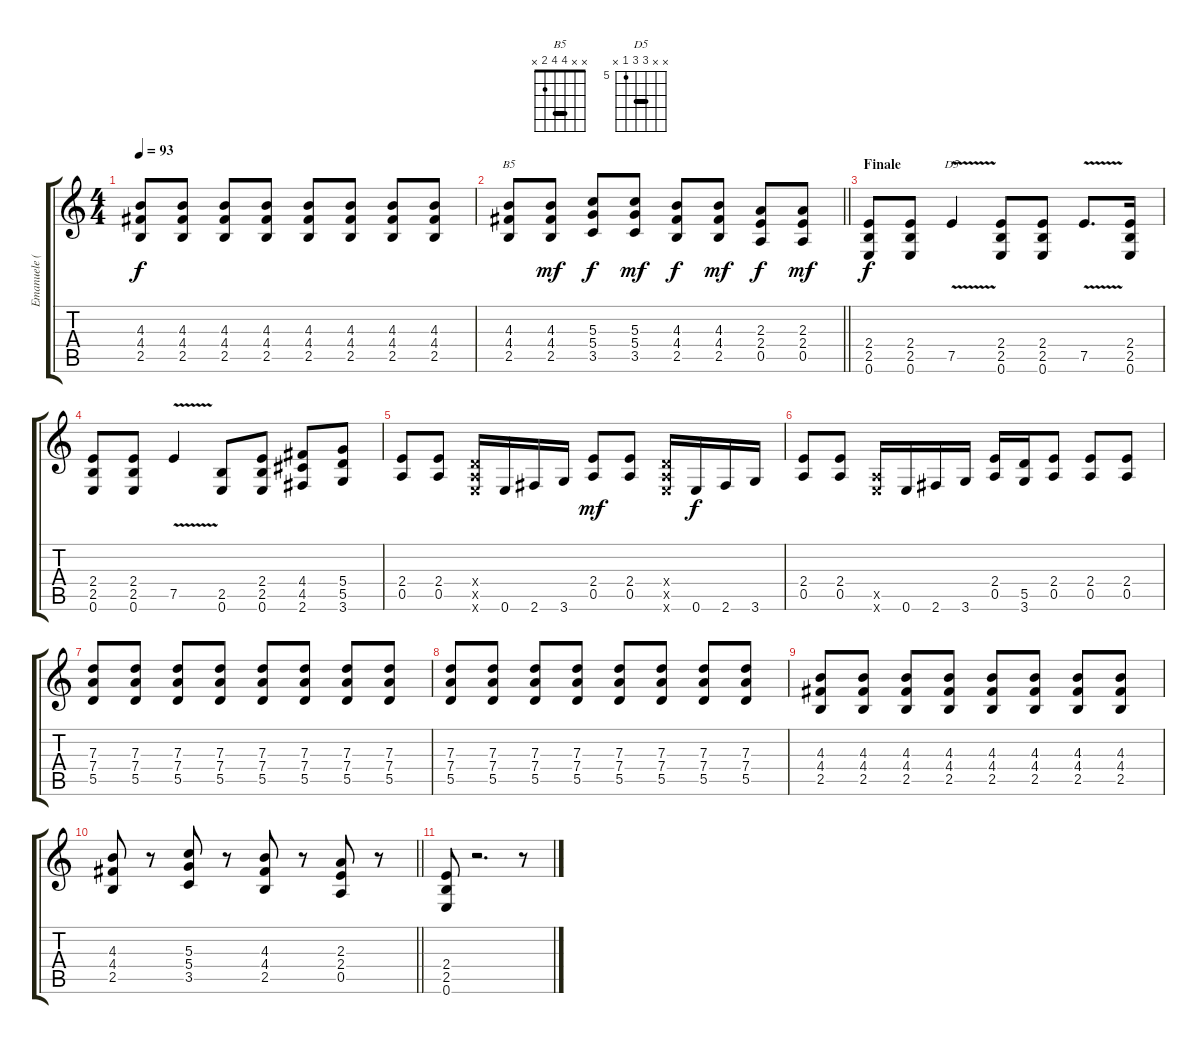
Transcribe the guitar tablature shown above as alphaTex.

\track ("Emanuele (Chitarra 1)" "Emanuele (") {instrument distortionguitar}
\staff {score tabs}
\tuning (E4 B3 G3 D3 A2 E2) {hide}
\chord ("B5" x x 4 4 2 x) {barre 4}
\chord ("D5" x x 7 7 5 x) {firstfret 5 barre 7}
\ts (4 4)
\tempo 93
\clef g2
\ks c
(4.3 4.4 2.5).8{dy f} (4.3 4.4 2.5).8 (4.3 4.4 2.5).8 (4.3 4.4 2.5).8 (4.3 4.4 2.5).8 (4.3 4.4 2.5).8 (4.3 4.4 2.5).8 (4.3 4.4 2.5).8 |
\barLineRight lightlight
(4.3 4.4 2.5).8{ch "B5"} (4.3 4.4 2.5).8{dy mf} (5.3 5.4 3.5).8{dy f} (5.3 5.4 3.5).8{dy mf} (4.3 4.4 2.5).8{dy f} (4.3 4.4 2.5).8{dy mf} (2.3 2.4 0.5).8{dy f} (2.3 2.4 0.5).8{dy mf} |
\section ("" "Finale")
(2.4 2.5 0.6).8{dy f} (2.4 2.5 0.6).8 7.5{v}.4{ch "D5"} (2.4 2.5 0.6).8 (2.4 2.5 0.6).8 7.5{v}.8{d} (2.4 2.5 0.6).16 |
(2.4 2.5 0.6).8 (2.4 2.5 0.6).8 7.5{v}.4 (2.5 0.6).8 (2.4 2.5 0.6).8 (4.4 4.5 2.6).8 (5.4 5.5 3.6).8 |
(2.4 0.5).8 (2.4 0.5).8 (0.4{x} 0.5{x} 0.6{x}).16 0.6.16 2.6.16 3.6.16 (2.4 0.5).8{dy mf} (2.4 0.5).8 (0.4{x} 0.5{x} 0.6{x}).16 0.6.16{dy f} 2.6.16 3.6.16 |
(2.4 0.5).8 (2.4 0.5).8 (0.5{x} 0.6{x}).16 0.6.16 2.6.16 3.6.16 (2.4 0.5).16 (5.5 3.6).16 (2.4 0.5).8 (2.4 0.5).8 (2.4 0.5).8 |
(7.3 7.4 5.5).8 (7.3 7.4 5.5).8 (7.3 7.4 5.5).8 (7.3 7.4 5.5).8 (7.3 7.4 5.5).8 (7.3 7.4 5.5).8 (7.3 7.4 5.5).8 (7.3 7.4 5.5).8 |
(7.3 7.4 5.5).8 (7.3 7.4 5.5).8 (7.3 7.4 5.5).8 (7.3 7.4 5.5).8 (7.3 7.4 5.5).8 (7.3 7.4 5.5).8 (7.3 7.4 5.5).8 (7.3 7.4 5.5).8 |
(4.3 4.4 2.5).8 (4.3 4.4 2.5).8 (4.3 4.4 2.5).8 (4.3 4.4 2.5).8 (4.3 4.4 2.5).8 (4.3 4.4 2.5).8 (4.3 4.4 2.5).8 (4.3 4.4 2.5).8 |
\barLineRight lightlight
(4.3 4.4 2.5).8 r.8 (5.3 5.4 3.5).8 r.8 (4.3 4.4 2.5).8 r.8 (2.3 2.4 0.5).8 r.8 |
(2.4 2.5 0.6).8 r.2{d} r.8
